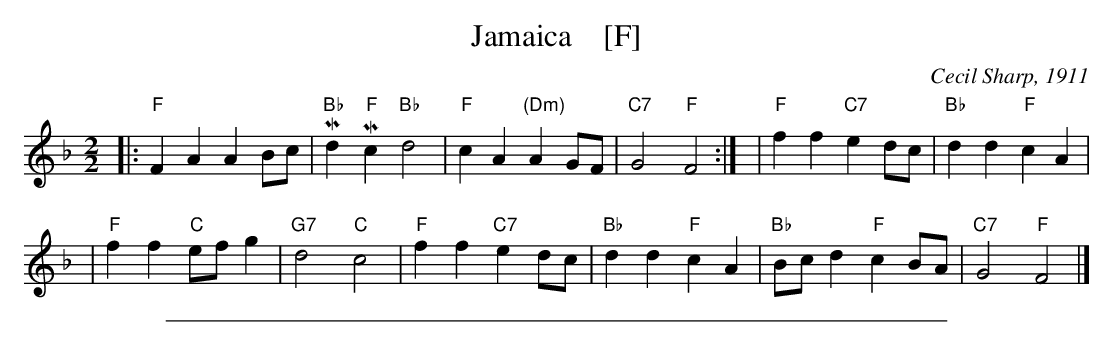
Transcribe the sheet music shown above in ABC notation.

X:1
T: Jamaica    [F]
O: Cecil Sharp, 1911
M: 2/2
L: 1/8
K: F
|: "F"F2A2 A2Bc | "Bb"Md2"F"Mc2 "Bb"d4 \
| "F"c2A2 "(Dm)"A2GF | "C7"G4 "F"F4 :| \
| "F"f2f2 "C7"e2dc | "Bb"d2d2 "F"c2A2 |
| "F"f2f2 "C"efg2 | "G7"d4 "C"c4 \
| "F"f2f2 "C7"e2dc | "Bb"d2d2 "F"c2A2 \
| "Bb"Bcd2 "F"c2BA | "C7"G4 "F"F4 |]
